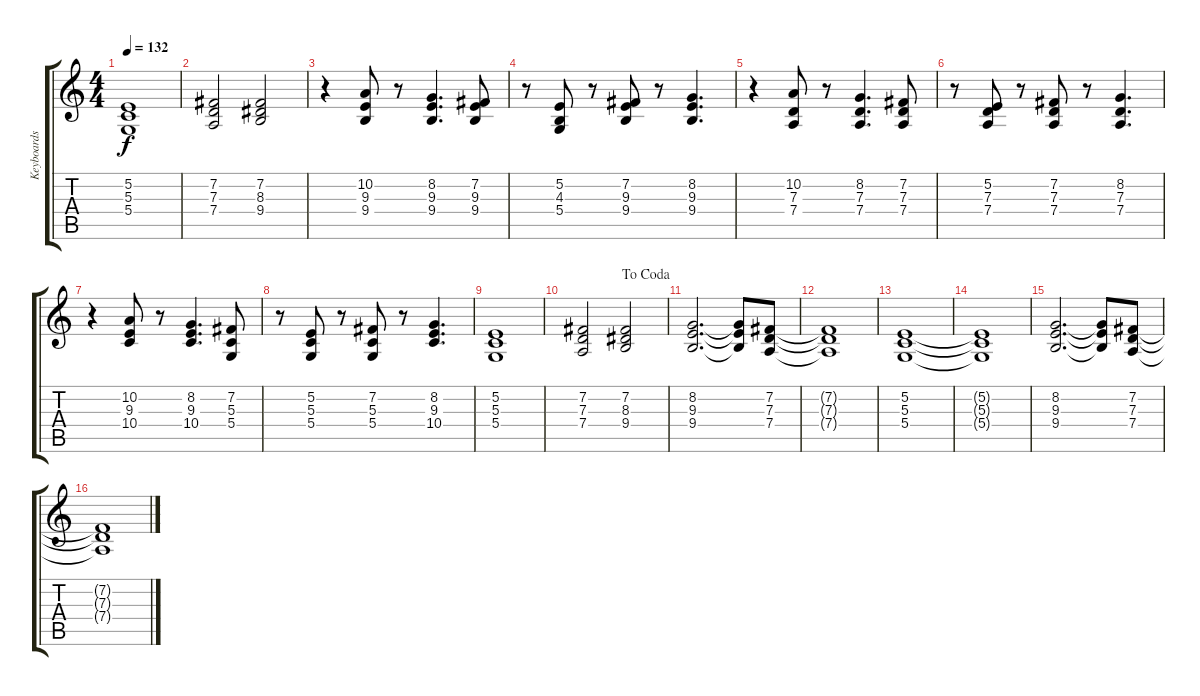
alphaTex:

\track ("Keyboards 2" "Keyboards ") {instrument pad1newage}
\staff {score tabs}
\tuning (E4 B3 G3 D3 A2 E2) {hide}
\ts (4 4)
\tempo 132
\clef g2
\ks c
(5.2 5.3 5.4).1{dy f} |
(7.2 7.3 7.4).2 (7.2 8.3 9.4).2 |
r.4 (10.2 9.3 9.4).8 r.8 (8.2 9.3 9.4).4{d} (7.2 9.3 9.4).8 |
r.8 (5.2 4.3 5.4).8 r.8 (7.2 9.3 9.4).8 r.8 (8.2 9.3 9.4).4{d} |
r.4 (10.2 7.3 7.4).8 r.8 (8.2 7.3 7.4).4{d} (7.2 7.3 7.4).8 |
r.8 (5.2 7.3 7.4).8 r.8 (7.2 7.3 7.4).8 r.8 (8.2 7.3 7.4).4{d} |
r.4 (10.2 9.3 10.4).8 r.8 (8.2 9.3 10.4).4{d} (7.2 5.3 5.4).8 |
r.8 (5.2 5.3 5.4).8 r.8 (7.2 5.3 5.4).8 r.8 (8.2 9.3 10.4).4{d} |
(5.2 5.3 5.4).1 |
\jump dacoda
(7.2 7.3 7.4).2 (7.2 8.3 9.4).2 |
(8.2 9.3 9.4).2{d} (8.2{t} 9.3{t} 9.4{t}).8 (7.2 7.3 7.4).8 |
(7.2{t} 7.3{t} 7.4{t}).1 |
(5.2 5.3 5.4).1 |
(5.2{t} 5.3{t} 5.4{t}).1 |
(8.2 9.3 9.4).2{d} (8.2{t} 9.3{t} 9.4{t}).8 (7.2 7.3 7.4).8 |
(7.2{t} 7.3{t} 7.4{t}).1
